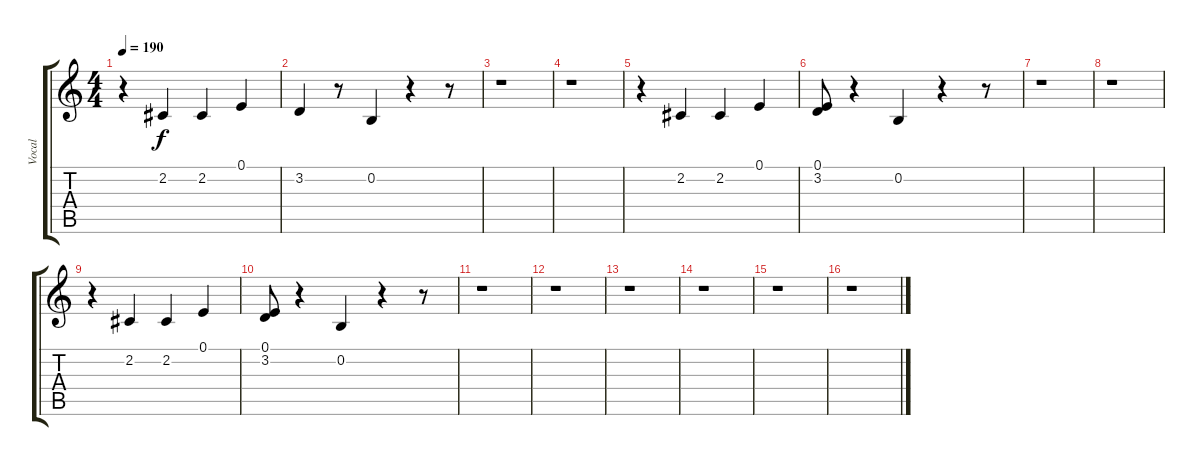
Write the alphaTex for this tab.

\track ("Vocal" "Vocal") {instrument fx4atmosphere}
\staff {score tabs}
\tuning (E4 B3 G3 D3 A2 E2) {hide}
\ts (4 4)
\tempo 190
\clef g2
\ks c
r.4{dy f} 2.2.4 2.2.4 0.1.4 |
3.2.4 r.8 0.2.4 r.4 r.8 |
r.1 |
r.1 |
r.4 2.2.4 2.2.4 0.1.4 |
(0.1 3.2).8 r.4 0.2.4 r.4 r.8 |
r.1 |
r.1 |
r.4 2.2.4 2.2.4 0.1.4 |
(0.1 3.2).8 r.4 0.2.4 r.4 r.8 |
r.1 |
r.1 |
r.1 |
r.1 |
r.1 |
r.1
